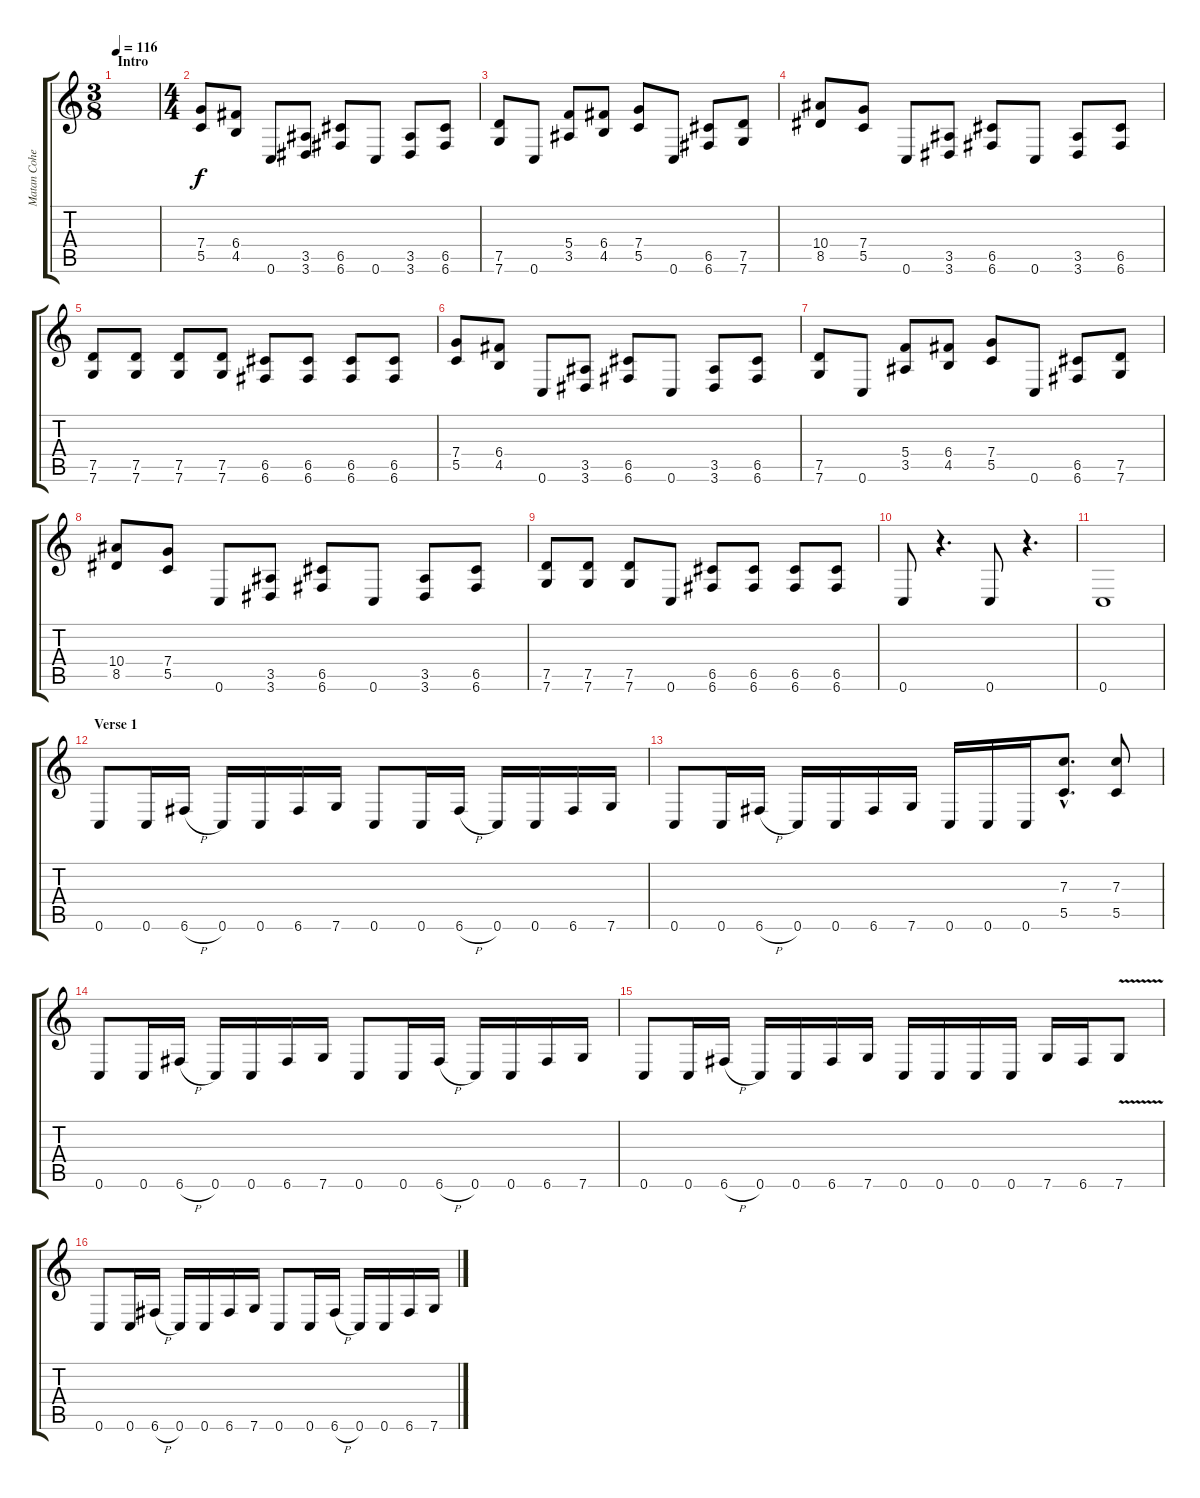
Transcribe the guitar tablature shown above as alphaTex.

\track ("Matan Cohen" "Matan Cohe") {instrument distortionguitar}
\staff {score tabs}
\tuning (D4 A3 F3 C3 G2 C2) {hide}
\ts (3 8)
\section ("" "Intro")
\tempo 116
\clef g2
\ks c
|
\ts (4 4)
(7.4 5.5).8 (6.4 4.5).8 0.6.8 (3.5 3.6).8 (6.5 6.6).8 0.6.8 (3.5 3.6).8 (6.5 6.6).8 |
(7.5 7.6).8 0.6.8 (5.4 3.5).8 (6.4 4.5).8 (7.4 5.5).8 0.6.8 (6.5 6.6).8 (7.5 7.6).8 |
(10.4 8.5).8 (7.4 5.5).8 0.6.8 (3.5 3.6).8 (6.5 6.6).8 0.6.8 (3.5 3.6).8 (6.5 6.6).8 |
(7.5 7.6).8 (7.5 7.6).8 (7.5 7.6).8 (7.5 7.6).8 (6.5 6.6).8 (6.5 6.6).8 (6.5 6.6).8 (6.5 6.6).8 |
(7.4 5.5).8 (6.4 4.5).8 0.6.8 (3.5 3.6).8 (6.5 6.6).8 0.6.8 (3.5 3.6).8 (6.5 6.6).8 |
(7.5 7.6).8 0.6.8 (5.4 3.5).8 (6.4 4.5).8 (7.4 5.5).8 0.6.8 (6.5 6.6).8 (7.5 7.6).8 |
(10.4 8.5).8 (7.4 5.5).8 0.6.8 (3.5 3.6).8 (6.5 6.6).8 0.6.8 (3.5 3.6).8 (6.5 6.6).8 |
(7.5 7.6).8 (7.5 7.6).8 (7.5 7.6).8 0.6.8 (6.5 6.6).8 (6.5 6.6).8 (6.5 6.6).8 (6.5 6.6).8 |
0.6.8 r.4{d} 0.6.8 r.4{d} |
0.6.1 |
\section ("" "Verse 1")
0.6.8 0.6.16 6.6{h}.16 0.6.16 0.6.16 6.6.16 7.6.16 0.6.8 0.6.16 6.6{h}.16 0.6.16 0.6.16 6.6.16 7.6.16 |
0.6.8 0.6.16 6.6{h}.16 0.6.16 0.6.16 6.6.16 7.6.16 0.6.16 0.6.16 0.6.16 (7.3{hac} 5.5{hac}).8{d} (7.3 5.5).8 |
0.6.8 0.6.16 6.6{h}.16 0.6.16 0.6.16 6.6.16 7.6.16 0.6.8 0.6.16 6.6{h}.16 0.6.16 0.6.16 6.6.16 7.6.16 |
0.6.8 0.6.16 6.6{h}.16 0.6.16 0.6.16 6.6.16 7.6.16 0.6.16 0.6.16 0.6.16 0.6.16 7.6.16 6.6.16 7.6{v}.8 |
0.6.8 0.6.16 6.6{h}.16 0.6.16 0.6.16 6.6.16 7.6.16 0.6.8 0.6.16 6.6{h}.16 0.6.16 0.6.16 6.6.16 7.6.16
